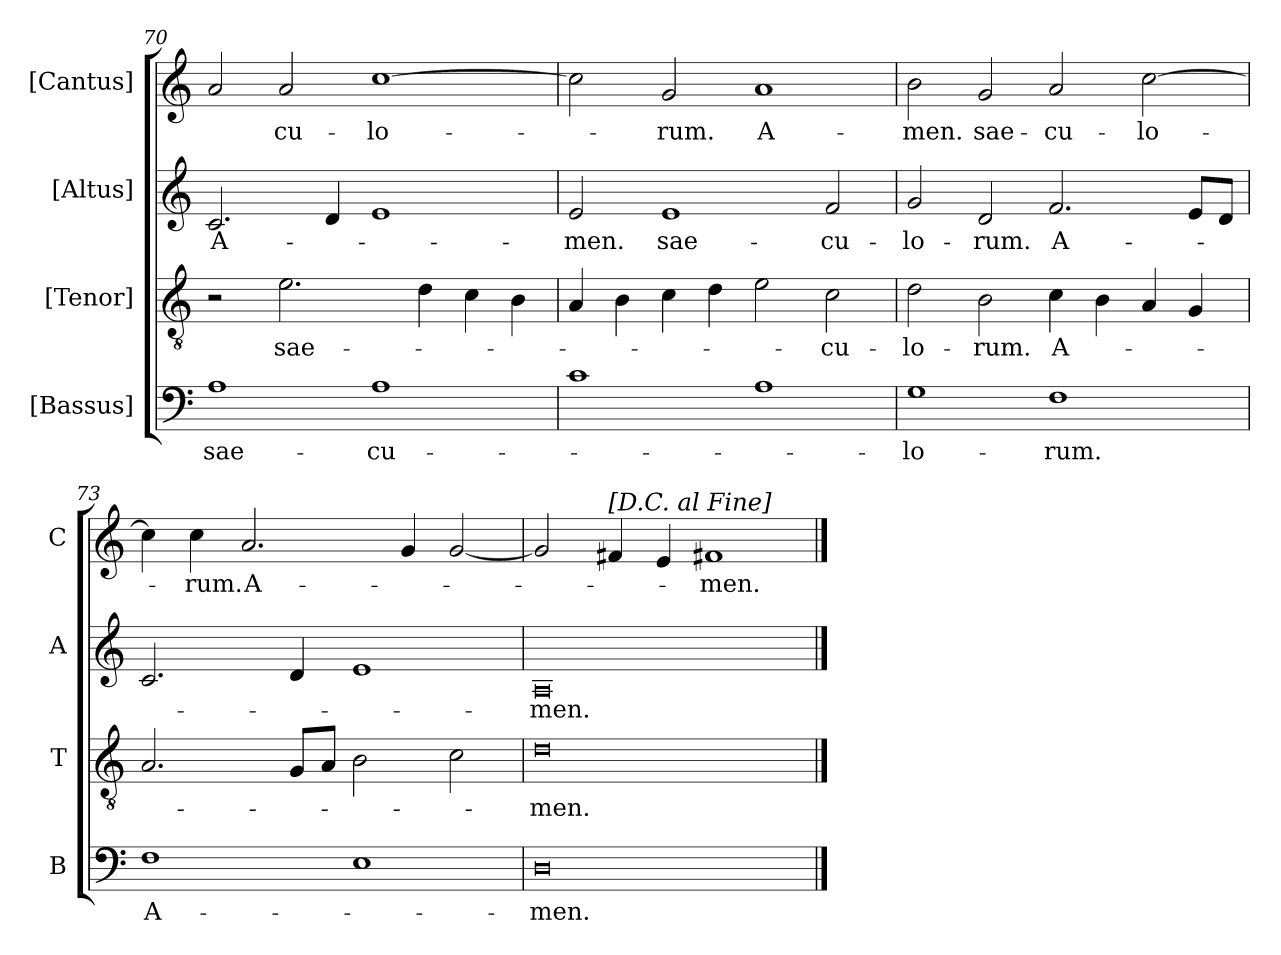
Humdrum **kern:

**kern	**text	**kern	**text	**kern	**text	**kern	**text
*part4	*part4	*part3	*part3	*part2	*part2	*part1	*part1
*staff4	*staff4	*staff3	*staff3	*staff2	*staff2	*staff1	*staff1
*I"[Bassus]	*	*I"[Tenor]	*	*I"[Altus]	*	*I"[Cantus]	*
*I'B	*	*I'T	*	*I'A	*	*I'C	*
*clefF4	*	*clefGv2	*	*clefG2	*	*clefG2	*
*k[]	*	*k[]	*	*k[]	*	*k[]	*
*C:	*	*C:	*	*C:	*	*C:	*
=70	=70	=70	=70	=70	=70	=70	=70
!	!LO:LY:b	!	!	!	!LO:LY:b	!	!
1A	sae-	2r	.	2.c/	A-	2a/	.
!	!	!	!LO:LY:b	!	!	!	!LO:LY:b
.	.	2.e\	sae-	.	.	2a/	-cu-
.	.	.	.	4d/	.	.	.
!	!LO:LY:b	!	!	!	!	!	!LO:LY:b
1A	-cu-	.	.	1e	.	[1cc	-lo-
.	.	4d\	.	.	.	.	.
.	.	4c\	.	.	.	.	.
.	.	4B\	.	.	.	.	.
=71	=71	=71	=71	=71	=71	=71	=71
!	!	!	!	!	!LO:LY:b	!	!
1c	.	4A/	.	2e/	-men.	2cc\]	.
.	.	4B\	.	.	.	.	.
!	!	!	!	!	!LO:LY:b	!	!LO:LY:b
.	.	4c\	.	1e	sae-	2g/	-rum.
.	.	4d\	.	.	.	.	.
!	!	!	!	!	!	!	!LO:LY:b
1A	.	2e\	.	.	.	1a	A-
!	!	!	!LO:LY:b	!	!LO:LY:b	!	!
.	.	2c\	-cu-	2f/	-cu-	.	.
=72	=72	=72	=72	=72	=72	=72	=72
!	!LO:LY:b	!	!LO:LY:b	!	!LO:LY:b	!	!LO:LY:b
1G	-lo-	2d\	-lo-	2g/	-lo-	2b\	-men.
!	!	!	!LO:LY:b	!	!LO:LY:b	!	!LO:LY:b
.	.	2B\	-rum.	2d/	-rum.	2g/	sae-
!	!LO:LY:b	!	!LO:LY:b	!	!LO:LY:b	!	!LO:LY:b
1F	-rum.	4c\	A-	2.f/	A-	2a/	-cu-
.	.	4B\	.	.	.	.	.
!	!	!	!	!	!	!	!LO:LY:b
.	.	4A/	.	.	.	[2cc\	-lo-
.	.	4G/	.	8e/L	.	.	.
.	.	.	.	8d/J	.	.	.
=73	=73	=73	=73	=73	=73	=73	=73
!	!LO:LY:b	!	!	!	!	!	!
1F	A-	2.A/	.	2.c/	.	4cc\]	.
!	!	!	!	!	!	!	!LO:LY:b
.	.	.	.	.	.	4cc\	-rum.
!	!	!	!	!	!	!	!LO:LY:b
.	.	.	.	.	.	2.a/	A-
.	.	8G/L	.	4d/	.	.	.
.	.	8A/J	.	.	.	.	.
1E	.	2B\	.	1e	.	.	.
.	.	.	.	.	.	4g/	.
.	.	2c\	.	.	.	[2g/	.
=74	=74	=74	=74	=74	=74	=74	=74
!	!LO:LY:b	!	!LO:LY:b	!	!LO:LY:b	!	!
0D	-men.	0d	-men.	0A	-men.	2g/]	.
!	!	!	!	!	!	!LO:TX:a:B:t=[D.C. al Fine]	!
.	.	.	.	.	.	4f#X/	.
.	.	.	.	.	.	4e/	.
!	!	!	!	!	!	!	!LO:LY:b
.	.	.	.	.	.	1f#X	-men.
==	==	==	==	==	==	==	==
*-	*-	*-	*-	*-	*-	*-	*-
